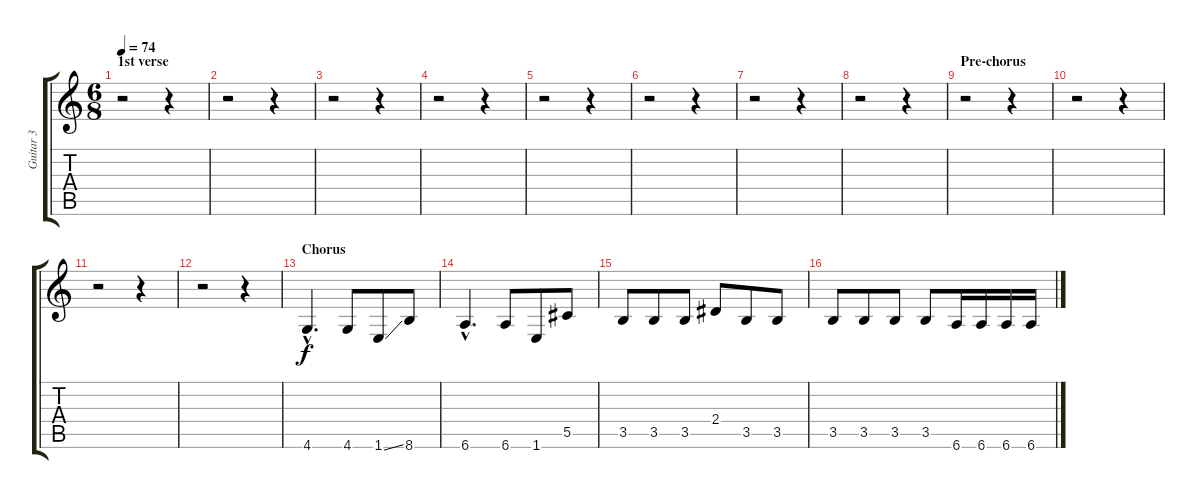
\track ("Guitar 3" "Guitar 3") {instrument distortionguitar}
\staff {score tabs}
\tuning (Eb4 Bb3 Gb3 Db3 Ab2 Eb2) {hide}
\ts (6 8)
\section ("" "1st verse")
\tempo 74
\clef g2
\ks c
r.2{dy f instrument distortionguitar} r.4 |
r.2 r.4 |
r.2 r.4 |
r.2 r.4 |
r.2 r.4 |
r.2 r.4 |
r.2 r.4 |
r.2 r.4 |
\section ("" "Pre-chorus")
r.2 r.4 |
r.2 r.4 |
r.2 r.4 |
r.2 r.4 |
\section ("" "Chorus")
4.6{hac}.4{d} 4.6.8 1.6{ss}.8 8.6.8 |
6.6{hac}.4{d} 6.6.8 1.6.8 5.5.8 |
3.5.8 3.5.8 3.5.8 2.4.8 3.5.8 3.5.8 |
3.5.8 3.5.8 3.5.8 3.5.8 6.6.16 6.6.16 6.6.16 6.6.16
